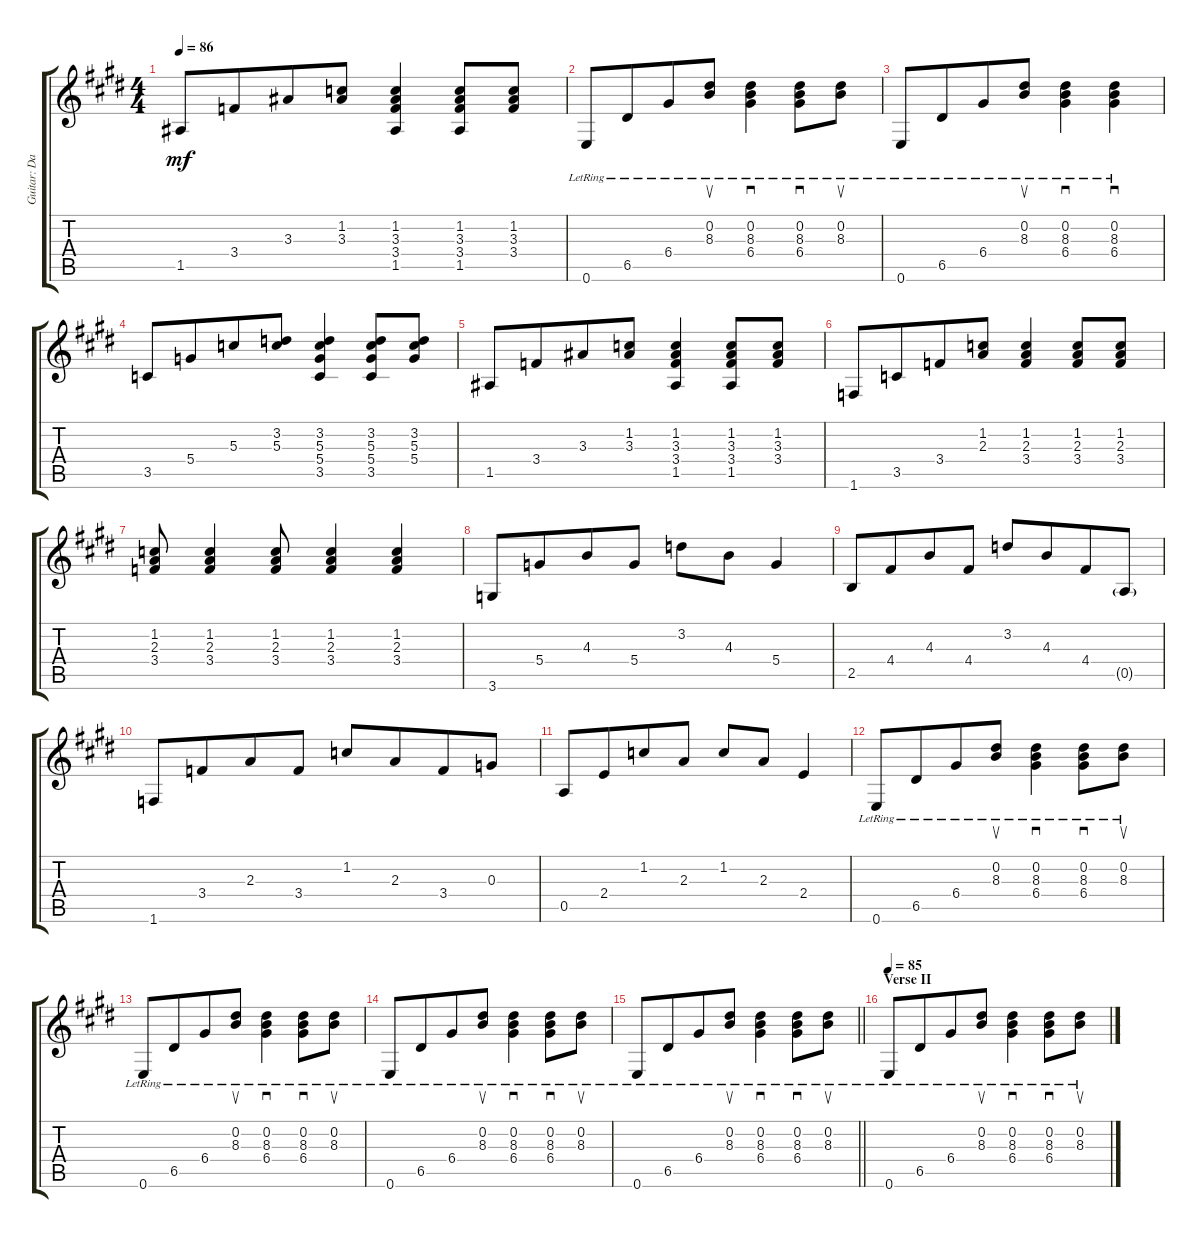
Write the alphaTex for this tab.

\track ("Guitar: David" "Guitar: Da") {instrument electricguitarclean}
\staff {score tabs}
\tuning (E4 B3 G3 D3 A2 E2) {hide}
\ts (4 4)
\tempo 86
\clef g2
\ks e
1.5.8{dy mf} 3.4.8{beam merge} 3.3.8 (1.2 3.3).8 (1.2 3.3 3.4 1.5).4 (1.2 3.3 3.4 1.5).8 (1.2 3.3 3.4).8 |
0.6{lr}.8 6.5{lr}.8{beam merge} 6.4{lr}.8 (0.2{lr} 8.3{lr}).8{su} (0.2{lr} 8.3{lr} 6.4{lr}).4{sd} (0.2{lr} 8.3{lr} 6.4{lr}).8{sd} (0.2{lr} 8.3{lr}).8{su} |
0.6{lr}.8 6.5{lr}.8{beam merge} 6.4{lr}.8 (0.2{lr} 8.3{lr}).8{su} (0.2{lr} 8.3{lr} 6.4{lr}).4{sd} (0.2{lr} 8.3{lr} 6.4{lr}).4{sd} |
3.5.8 5.4.8{beam merge} 5.3.8 (3.2 5.3).8 (3.2 5.3 5.4 3.5).4 (3.2 5.3 5.4 3.5).8 (3.2 5.3 5.4).8 |
1.5.8 3.4.8{beam merge} 3.3.8 (1.2 3.3).8 (1.2 3.3 3.4 1.5).4 (1.2 3.3 3.4 1.5).8 (1.2 3.3 3.4).8 |
1.6.8 3.5.8{beam merge} 3.4.8 (1.2 2.3).8 (1.2 2.3 3.4).4 (1.2 2.3 3.4).8 (1.2 2.3 3.4).8 |
(1.2 2.3 3.4).8 (1.2 2.3 3.4).4 (1.2 2.3 3.4).8 (1.2 2.3 3.4).4 (1.2 2.3 3.4).4 |
3.6.8 5.4.8{beam merge} 4.3.8 5.4.8 3.2.8 4.3.8 5.4.4 |
2.5.8 4.4.8{beam merge} 4.3.8 4.4.8 3.2.8 4.3.8{beam merge} 4.4.8 0.5{g}.8 |
1.6.8 3.4.8{beam merge} 2.3.8 3.4.8 1.2.8 2.3.8{beam merge} 3.4.8 0.3.8 |
0.5.8 2.4.8{beam merge} 1.2.8 2.3.8 1.2.8 2.3.8{beam merge} 2.4.4 |
0.6{lr}.8 6.5{lr}.8{beam merge} 6.4{lr}.8 (0.2{lr} 8.3{lr}).8{su} (0.2{lr} 8.3{lr} 6.4{lr}).4{sd} (0.2{lr} 8.3{lr} 6.4{lr}).8{sd} (0.2{lr} 8.3{lr}).8{su} |
0.6{lr}.8 6.5{lr}.8{beam merge} 6.4{lr}.8 (0.2{lr} 8.3{lr}).8{su} (0.2{lr} 8.3{lr} 6.4{lr}).4{sd} (0.2{lr} 8.3{lr} 6.4{lr}).8{sd} (0.2{lr} 8.3{lr}).8{su} |
0.6{lr}.8 6.5{lr}.8{beam merge} 6.4{lr}.8 (0.2{lr} 8.3{lr}).8{su} (0.2{lr} 8.3{lr} 6.4{lr}).4{sd} (0.2{lr} 8.3{lr} 6.4{lr}).8{sd} (0.2{lr} 8.3{lr}).8{su} |
\barLineRight lightlight
0.6{lr}.8 6.5{lr}.8{beam merge} 6.4{lr}.8 (0.2{lr} 8.3{lr}).8{su} (0.2{lr} 8.3{lr} 6.4{lr}).4{sd} (0.2{lr} 8.3{lr} 6.4{lr}).8{sd} (0.2{lr} 8.3{lr}).8{su} |
\section ("" "Verse II")
\tempo 85
0.6{lr}.8 6.5{lr}.8{beam merge} 6.4{lr}.8 (0.2{lr} 8.3{lr}).8{su} (0.2{lr} 8.3{lr} 6.4{lr}).4{sd} (0.2{lr} 8.3{lr} 6.4{lr}).8{sd} (0.2{lr} 8.3{lr}).8{su}
